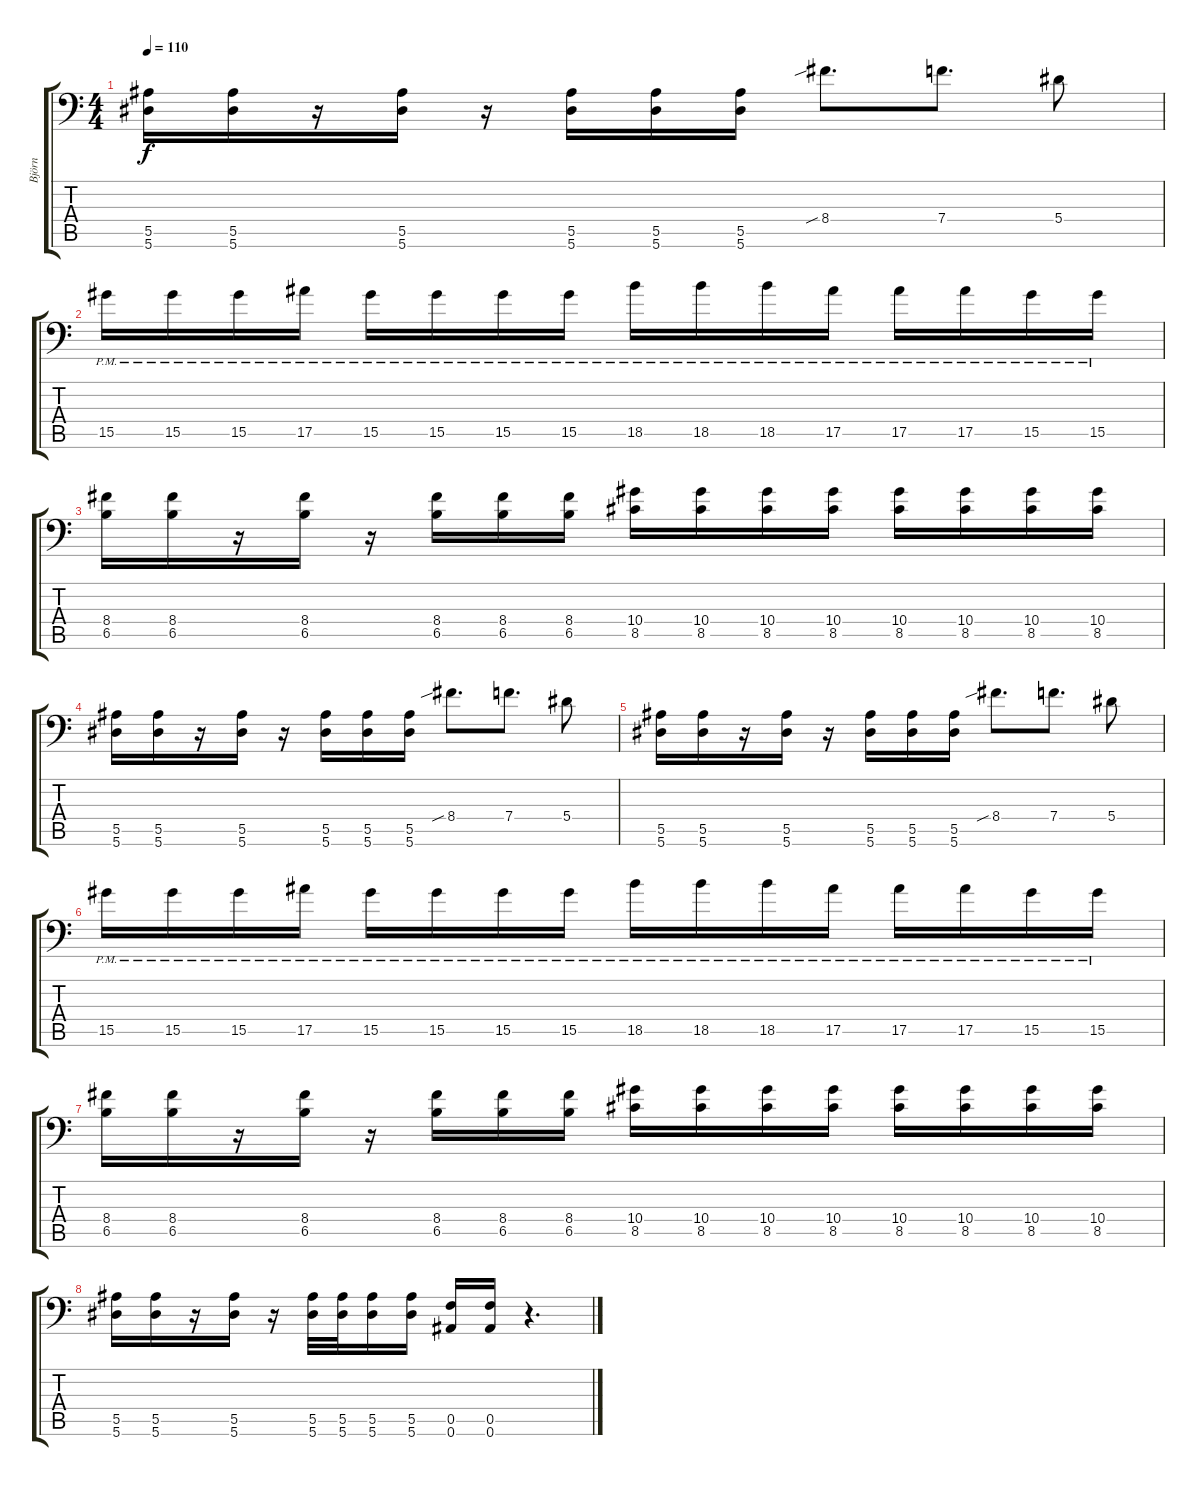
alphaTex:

\track ("Björn" "Björn") {instrument distortionguitar}
\staff {score tabs}
\tuning (C4 G3 Eb3 Bb2 F2 Bb1) {hide}
\ts (4 4)
\tempo 110
\clef f4
\ks c
(5.5 5.6).16{dy f} (5.5 5.6).16 r.16 (5.5 5.6).16 r.16 (5.5 5.6).16 (5.5 5.6).16 (5.5 5.6).16 8.4{sib}.8{d} 7.4.8{d} 5.4.8 |
15.5{pm}.16 15.5{pm}.16 15.5{pm}.16 17.5{pm}.16 15.5{pm}.16 15.5{pm}.16 15.5{pm}.16 15.5{pm}.16 18.5{pm}.16 18.5{pm}.16 18.5{pm}.16 17.5{pm}.16 17.5{pm}.16 17.5{pm}.16 15.5{pm}.16 15.5{pm}.16 |
(8.4 6.5).16 (8.4 6.5).16 r.16 (8.4 6.5).16 r.16 (8.4 6.5).16 (8.4 6.5).16 (8.4 6.5).16 (10.4 8.5).16 (10.4 8.5).16 (10.4 8.5).16 (10.4 8.5).16 (10.4 8.5).16 (10.4 8.5).16 (10.4 8.5).16 (10.4 8.5).16 |
(5.5 5.6).16 (5.5 5.6).16 r.16 (5.5 5.6).16 r.16 (5.5 5.6).16 (5.5 5.6).16 (5.5 5.6).16 8.4{sib}.8{d} 7.4.8{d} 5.4.8 |
(5.5 5.6).16 (5.5 5.6).16 r.16 (5.5 5.6).16 r.16 (5.5 5.6).16 (5.5 5.6).16 (5.5 5.6).16 8.4{sib}.8{d} 7.4.8{d} 5.4.8 |
15.5{pm}.16 15.5{pm}.16 15.5{pm}.16 17.5{pm}.16 15.5{pm}.16 15.5{pm}.16 15.5{pm}.16 15.5{pm}.16 18.5{pm}.16 18.5{pm}.16 18.5{pm}.16 17.5{pm}.16 17.5{pm}.16 17.5{pm}.16 15.5{pm}.16 15.5{pm}.16 |
(8.4 6.5).16 (8.4 6.5).16 r.16 (8.4 6.5).16 r.16 (8.4 6.5).16 (8.4 6.5).16 (8.4 6.5).16 (10.4 8.5).16 (10.4 8.5).16 (10.4 8.5).16 (10.4 8.5).16 (10.4 8.5).16 (10.4 8.5).16 (10.4 8.5).16 (10.4 8.5).16 |
(5.5 5.6).16 (5.5 5.6).16 r.16 (5.5 5.6).16 r.16 (5.5 5.6).32 (5.5 5.6).32 (5.5 5.6).16 (5.5 5.6).16 (0.5 0.6).16 (0.5 0.6).16 r.4{d}
